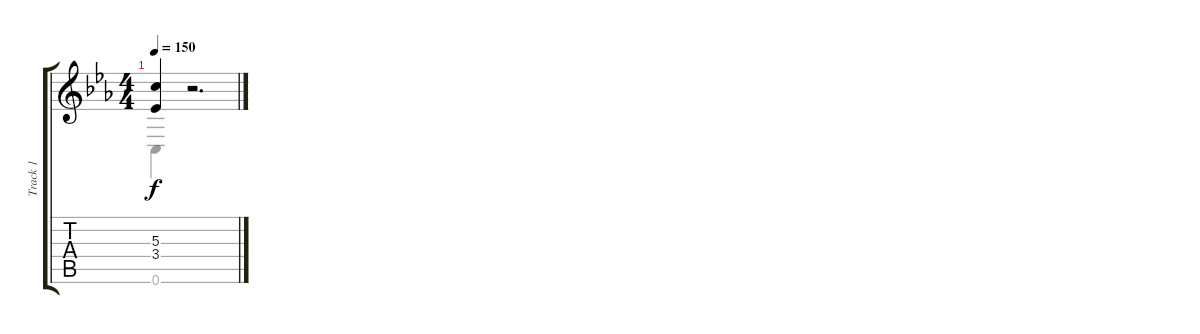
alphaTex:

\track ("Track 1" "Track 1") {instrument acousticguitarsteel}
\staff {score tabs}
\tuning (Eb4 C4 G3 C3 G2 C2) {hide}
\voice
\ts (4 4)
\tempo 150
\clef g2
\ks cminor
(5.3 3.4).4{dy f} r.2{d}
\voice
\clef g2
\ottava regular
\simile none
\ks cminor
0.6.4{dy f} r.2{d}
